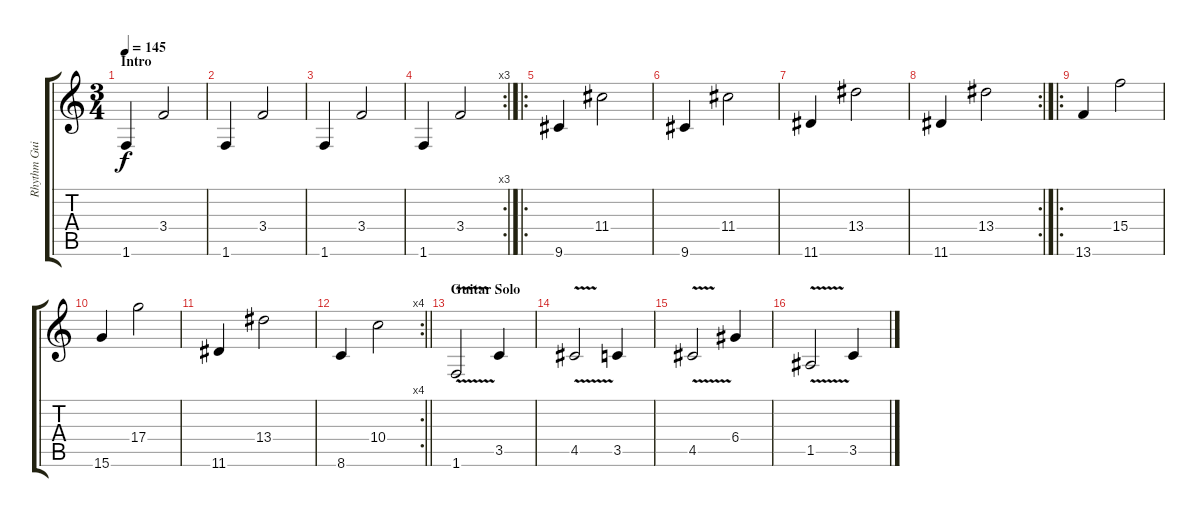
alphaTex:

\track ("Rhythm Guitar" "Rhythm Gui") {instrument overdrivenguitar}
\staff {score tabs}
\tuning (E4 B3 G3 D3 A2 E2) {hide}
\ts (3 4)
\section ("" "Intro")
\tempo 145
\clef g2
\ks c
1.6.4{dy f instrument overdrivenguitar} 3.4.2 |
1.6.4 3.4.2 |
1.6.4 3.4.2 |
\rc 3
1.6.4 3.4.2 |
\ro
9.6.4 11.4.2 |
9.6.4 11.4.2 |
11.6.4 13.4.2 |
\rc 2
11.6.4 13.4.2 |
\ro
13.6.4 15.4.2 |
15.6.4 17.4.2 |
11.6.4 13.4.2 |
\rc 4
\barLineRight lightlight
8.6.4 10.4.2 |
\section ("" "Guitar Solo")
1.6{v}.2 3.5.4 |
4.5{v}.2 3.5.4 |
4.5{v}.2 6.4.4 |
1.5{v}.2 3.5.4
